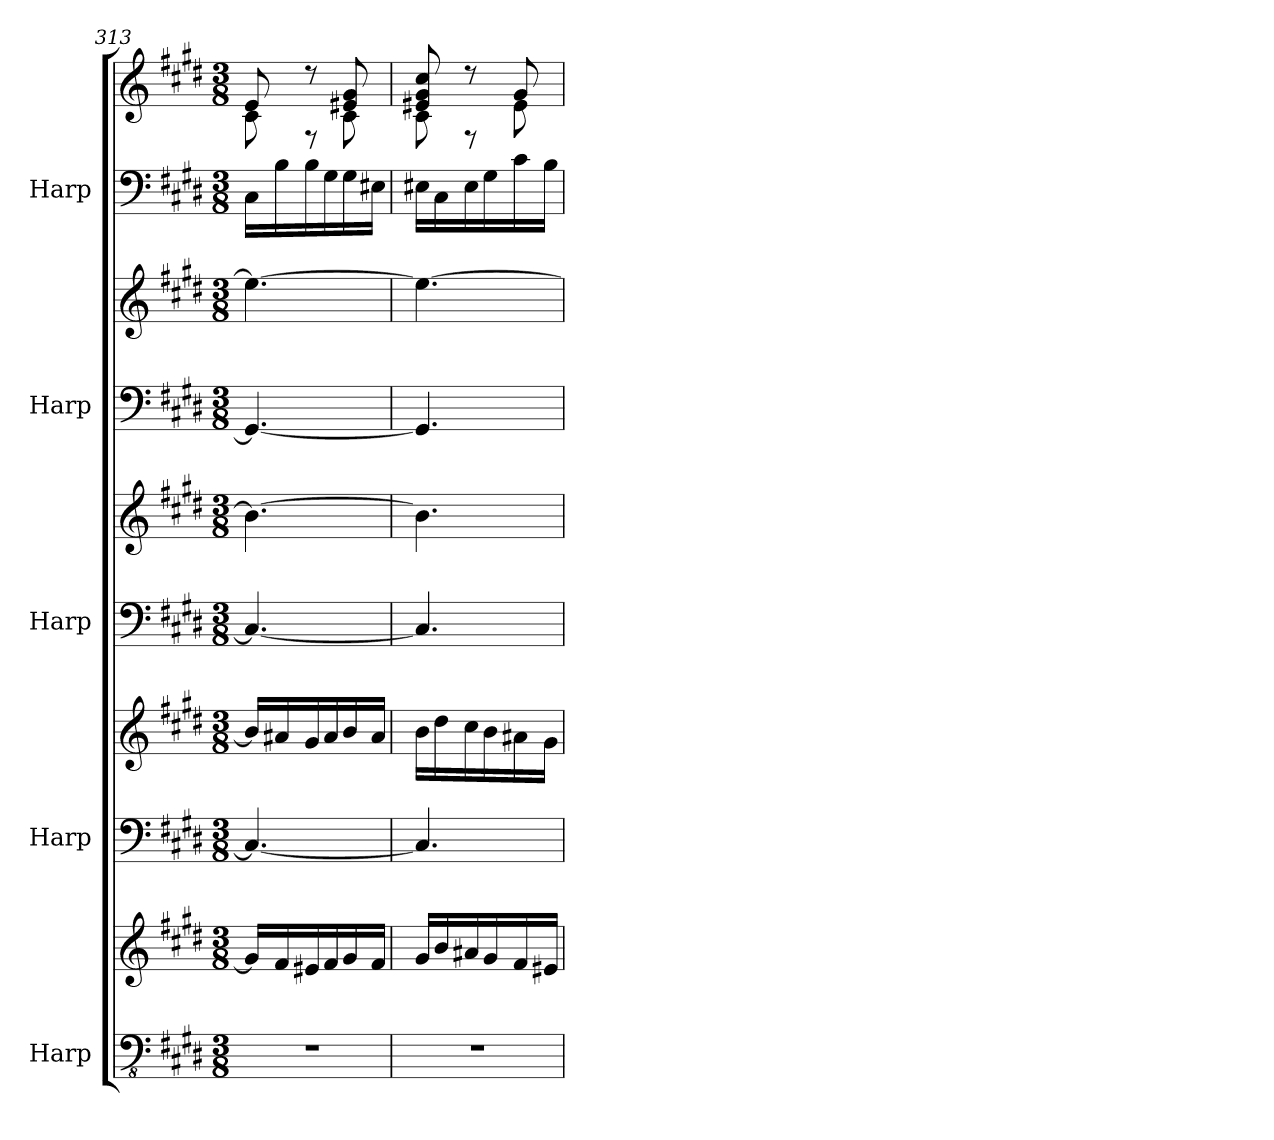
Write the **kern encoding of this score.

**kern	**kern	**kern	**kern	**kern	**kern	**kern	**kern	**kern	**kern
*part5	*part5	*part4	*part4	*part3	*part3	*part2	*part2	*part1	*part1
*staff10	*staff9	*staff8	*staff7	*staff6	*staff5	*staff4	*staff3	*staff2	*staff1
*I"Harp	*	*I"Harp	*	*I"Harp	*	*I"Harp	*	*I"Harp	*
*I'Hp	*	*I'Hp	*	*I'Hp	*	*I'Hp	*	*I'Hp	*
*clefFv4	*clefG2	*clefF4	*clefG2	*clefF4	*clefG2	*clefF4	*clefG2	*clefF4	*clefG2
*k[f#c#g#d#]	*k[f#c#g#d#]	*k[f#c#g#d#]	*k[f#c#g#d#]	*k[f#c#g#d#]	*k[f#c#g#d#]	*k[f#c#g#d#]	*k[f#c#g#d#]	*k[f#c#g#d#]	*k[f#c#g#d#]
*M3/8	*M3/8	*M3/8	*M3/8	*M3/8	*M3/8	*M3/8	*M3/8	*M3/8	*M3/8
=313	=313	=313	=313	=313	=313	=313	=313	=313	=313
*	*	*	*	*	*	*	*	*	*^
4.r	16g#/LL]	4.C#/_	16b/LL]	4.C#/_	4.b\_	4.GG#/_	4.ee#\_	16C#\LL	8e/	8c#\
.	16f#/	.	16a#X/	.	.	.	.	16B\	.	.
.	16e#X/	.	16g#/	.	.	.	.	16B\	8r	8rF
.	16f#/	.	16a#/	.	.	.	.	16G#\	.	.
.	16g#/	.	16b/	.	.	.	.	16G#\	8e#X/ 8g#/	8c#\
.	16f#/JJ	.	16a#/JJ	.	.	.	.	16E#X\JJ	.	.
=314	=314	=314	=314	=314	=314	=314	=314	=314	=314	=314
4.r	16g#/LL	4.C#/]	16b\LL	4.C#/]	4.b\]	4.GG#/]	4.ee#\_	16E#X\LL	8e#X/ 8g#/ 8cc#/	8c#\
.	16b/	.	16dd#\	.	.	.	.	16C#\	.	.
.	16a#X/	.	16cc#\	.	.	.	.	16E#\	8r	8rF
.	16g#/	.	16b\	.	.	.	.	16G#\	.	.
.	16f#/	.	16a#X\	.	.	.	.	16c#\	8g#/	8e#\
.	16e#X/JJ	.	16g#\JJ	.	.	.	.	16B\JJ	.	.
*	*	*	*	*	*	*	*	*	*v	*v
=	=	=	=	=	=	=	=	=	=
*-	*-	*-	*-	*-	*-	*-	*-	*-	*-
